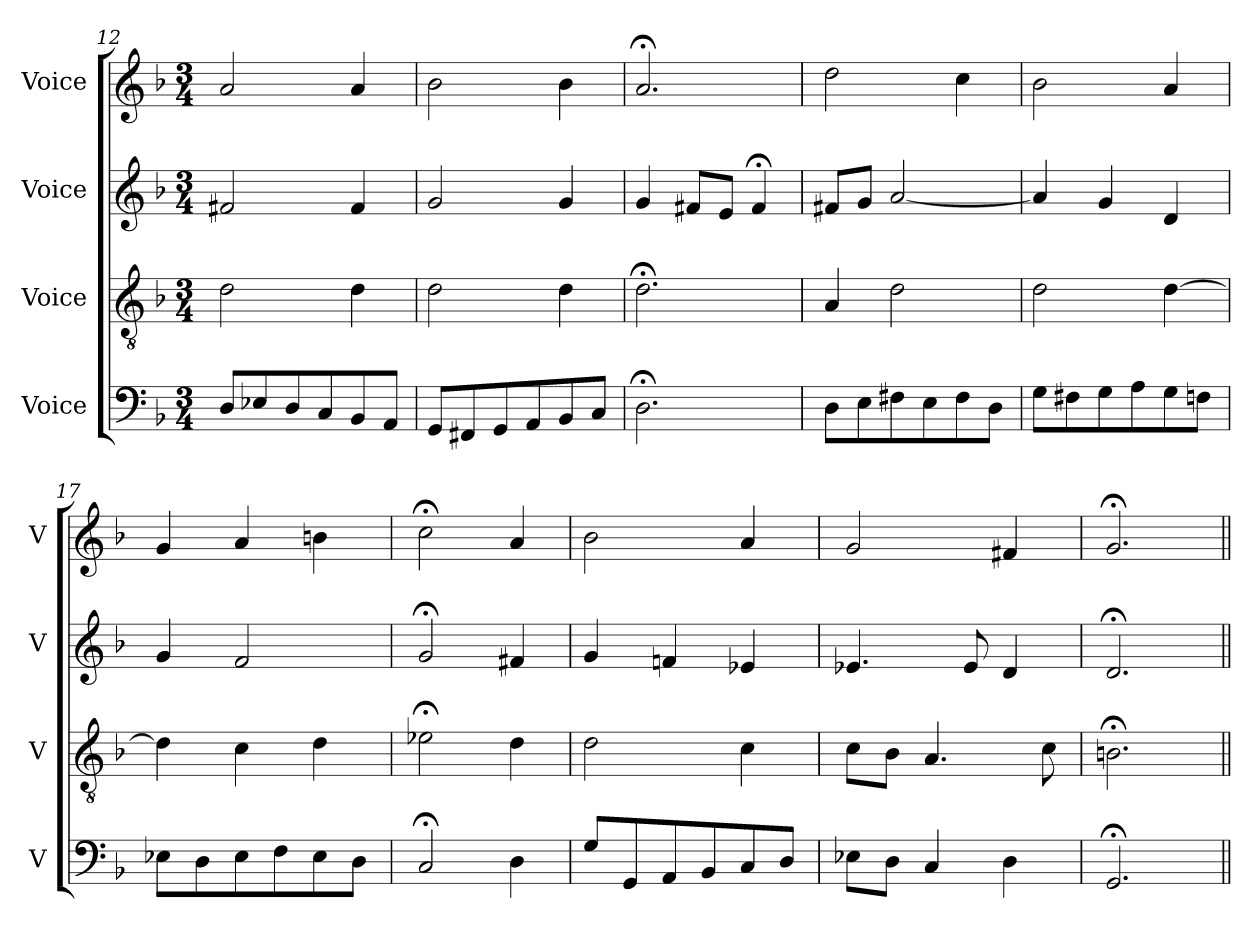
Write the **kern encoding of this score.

**kern	**kern	**kern	**kern
*part4	*part3	*part2	*part1
*staff4	*staff3	*staff2	*staff1
*I"Voice	*I"Voice	*I"Voice	*I"Voice
*I'V	*I'V	*I'V	*I'V
*clefF4	*clefGv2	*clefG2	*clefG2
*k[b-]	*k[b-]	*k[b-]	*k[b-]
*M3/4	*M3/4	*M3/4	*M3/4
=12	=12	=12	=12
8D/L	2d\	2f#X/	2a/
8E-X/	.	.	.
8D/	.	.	.
8C/	.	.	.
8BB-/	4d\	4f#/	4a/
8AA/J	.	.	.
!!LO:LB:g=z
=13	=13	=13	=13
8GG/L	2d\	2g/	2b-\
8FF#X/	.	.	.
8GG/	.	.	.
8AA/	.	.	.
8BB-/	4d\	4g/	4b-\
8C/J	.	.	.
=14	=14	=14	=14
2.D;\	2.d;\	4g/	2.a;/
.	.	8f#X/L	.
.	.	8e/J	.
.	.	4f#;/	.
=15	=15	=15	=15
8D\L	4A/	8f#X/L	2dd\
8E\	.	8g/J	.
8F#X\	2d\	[2a/	.
8E\	.	.	.
8F#\	.	.	4cc\
8D\J	.	.	.
=16	=16	=16	=16
8G\L	2d\	4a/]	2b-\
8F#X\	.	.	.
8G\	.	4g/	.
8A\	.	.	.
8G\	[4d\	4d/	4a/
8Fn\J	.	.	.
=17	=17	=17	=17
8E-X\L	4d\]	4g/	4g/
8D\	.	.	.
8E-\	4c\	2f/	4a/
8F\	.	.	.
8E-\	4d\	.	4bn\
8D\J	.	.	.
=18	=18	=18	=18
2C;/	2e-X;\	2g;/	2cc;\
4D\	4d\	4f#X/	4a/
!!LO:PB:g=z
=19	=19	=19	=19
8G/L	2d\	4g/	2b-\
8GG/	.	.	.
8AA/	.	4fn/	.
8BB-/	.	.	.
8C/	4c\	4e-X/	4a/
8D/J	.	.	.
=20	=20	=20	=20
8E-X\L	8c\L	4.e-X/	2g/
8D\J	8B-\J	.	.
4C/	4.A/	.	.
.	.	8e-/	.
4D\	.	4d/	4f#X/
.	8c\	.	.
=21	=21	=21	=21
2.GG;/	2.Bn;\	2.d;/	2.g;/
=||	=||	=||	=||
*-	*-	*-	*-
